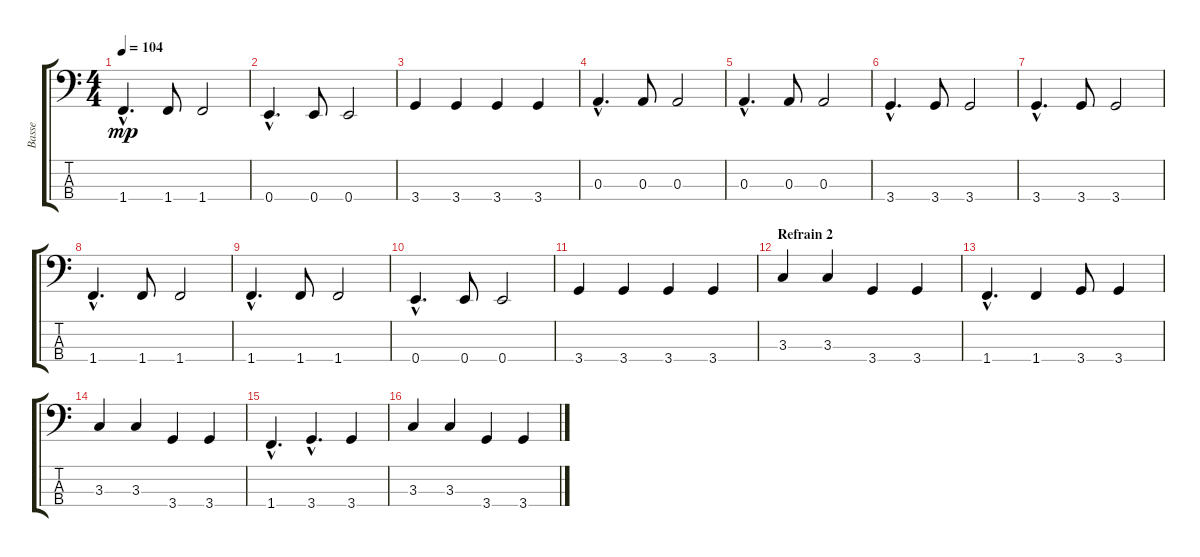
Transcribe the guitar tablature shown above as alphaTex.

\track ("Basse" "Basse") {instrument electricbasspick}
\staff {score tabs}
\tuning (G2 D2 A1 E1) {hide}
\ts (4 4)
\tempo 104
\clef f4
\ks c
1.4{hac}.4{d dy mp} 1.4.8 1.4.2 |
0.4{hac}.4{d} 0.4.8 0.4.2 |
3.4.4 3.4.4 3.4.4 3.4.4 |
0.3{hac}.4{d} 0.3.8 0.3.2 |
0.3{hac}.4{d} 0.3.8 0.3.2 |
3.4{hac}.4{d} 3.4.8 3.4.2 |
3.4{hac}.4{d} 3.4.8 3.4.2 |
1.4{hac}.4{d} 1.4.8 1.4.2 |
1.4{hac}.4{d} 1.4.8 1.4.2 |
0.4{hac}.4{d} 0.4.8 0.4.2 |
3.4.4 3.4.4 3.4.4 3.4.4 |
\section ("" "Refrain 2")
3.3.4 3.3.4 3.4.4 3.4.4 |
1.4{hac}.4{d} 1.4.4 3.4.8 3.4.4 |
3.3.4 3.3.4 3.4.4 3.4.4 |
1.4{hac}.4{d} 3.4{hac}.4{d} 3.4.4 |
3.3.4 3.3.4 3.4.4 3.4.4
